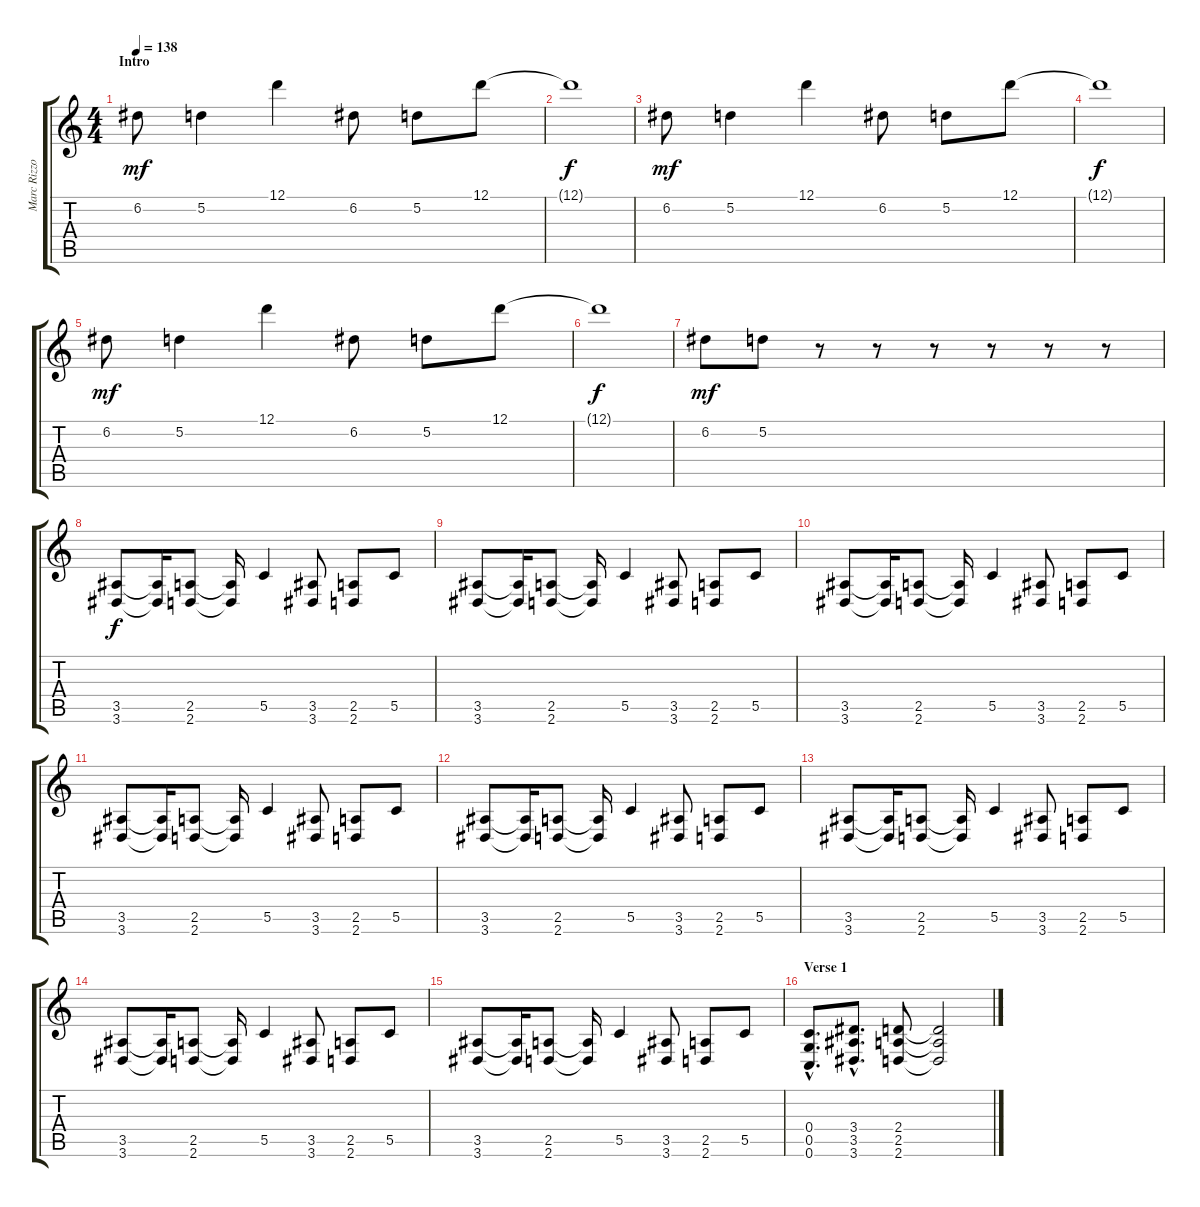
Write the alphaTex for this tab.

\track ("Marc Rizzo - Guitar" "Marc Rizzo") {instrument distortionguitar}
\staff {score tabs}
\tuning (D4 A3 F3 C3 G2 C2) {hide}
\ts (4 4)
\section ("" "Intro")
\tempo 138
\clef g2
\ks c
6.2.8{dy mf instrument synthbass2} 5.2.4 12.1.4 6.2.8 5.2.8 12.1.8 |
12.1{t}.1{dy f} |
6.2.8{dy mf} 5.2.4 12.1.4 6.2.8 5.2.8 12.1.8 |
12.1{t}.1{dy f} |
6.2.8{dy mf} 5.2.4 12.1.4 6.2.8 5.2.8 12.1.8 |
12.1{t}.1{dy f} |
6.2.8{dy mf} 5.2.8 r.8 r.8 r.8 r.8 r.8 r.8 |
(3.5 3.6).8{dy f instrument distortionguitar} (3.5{t} 3.6{t}).16 (2.5 2.6).8 (2.5{t} 2.6{t}).16 5.5.4 (3.5 3.6).8 (2.5 2.6).8 5.5.8 |
(3.5 3.6).8 (3.5{t} 3.6{t}).16 (2.5 2.6).8 (2.5{t} 2.6{t}).16 5.5.4 (3.5 3.6).8 (2.5 2.6).8 5.5.8 |
(3.5 3.6).8 (3.5{t} 3.6{t}).16 (2.5 2.6).8 (2.5{t} 2.6{t}).16 5.5.4 (3.5 3.6).8 (2.5 2.6).8 5.5.8 |
(3.5 3.6).8 (3.5{t} 3.6{t}).16 (2.5 2.6).8 (2.5{t} 2.6{t}).16 5.5.4 (3.5 3.6).8 (2.5 2.6).8 5.5.8 |
(3.5 3.6).8 (3.5{t} 3.6{t}).16 (2.5 2.6).8 (2.5{t} 2.6{t}).16 5.5.4 (3.5 3.6).8 (2.5 2.6).8 5.5.8 |
(3.5 3.6).8 (3.5{t} 3.6{t}).16 (2.5 2.6).8 (2.5{t} 2.6{t}).16 5.5.4 (3.5 3.6).8 (2.5 2.6).8 5.5.8 |
(3.5 3.6).8 (3.5{t} 3.6{t}).16 (2.5 2.6).8 (2.5{t} 2.6{t}).16 5.5.4 (3.5 3.6).8 (2.5 2.6).8 5.5.8 |
(3.5 3.6).8 (3.5{t} 3.6{t}).16 (2.5 2.6).8 (2.5{t} 2.6{t}).16 5.5.4 (3.5 3.6).8 (2.5 2.6).8 5.5.8 |
\section ("" "Verse 1")
(0.4{hac} 0.5{hac} 0.6{hac}).8{d} (3.4{hac} 3.5{hac} 3.6{hac}).8{d} (2.4 2.5 2.6).8 (2.4{t} 2.5{t} 2.6{t}).2
